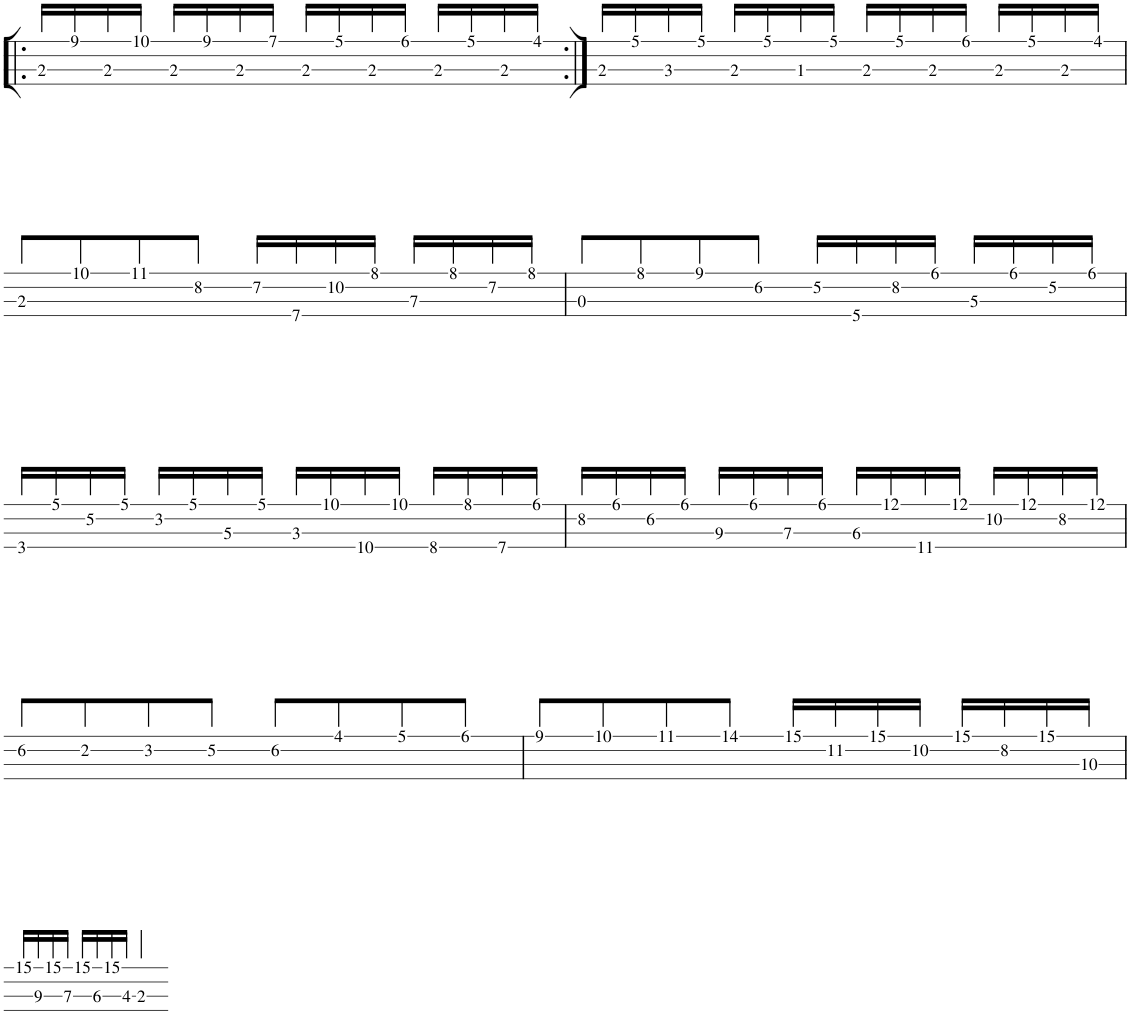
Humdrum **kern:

**kern
*part1
*staff1
*I"Ukulélé [Tablature]
!!LO:PB:g=z
*
*k[b-e-]
*M4/4
*met(c)
=21!|:
16d/LL
16ff#X/
16d/
16gg/JJ
16d/LL
16ff#/
16d/
16een/JJ
16d/LL
16dd/
16d/
16ee-X/JJ
16d/LL
16dd/
16d/
16cc#X/JJ
=22:|!
16d/LL
16dd/
16e-/
16dd/JJ
16d/LL
16dd/
16c#X/
16dd/JJ
16d/LL
16dd/
16d/
16ee-/JJ
16d/LL
16dd/
16d/
16cc#X/JJ
!!LO:LB:g=z
=23
8d/L
8gg/
8aa-X/
8cc/J
16bn/LL
16dd/
16dd/
16ff/JJ
16g/LL
16ff/
16b/
16ff/JJ
=24
8c/L
8ff/
8gg-X/
8b-/J
16a/LL
16cc/
16cc/
16ee-/JJ
16f/LL
16ee-/
16a/
16ee-/JJ
!!LO:LB:g=z
=25
16b-/LL
16dd/
16a/
16dd/JJ
16g/LL
16dd/
16f/
16dd/JJ
16e-/LL
16gg/
16ff/
16gg/JJ
16ee-/LL
16ff/
16dd/
16ee-/JJ
=26
16cc/LL
16ee-/
16b-/
16ee-/JJ
16a/LL
16ee-/
16g/
16ee-/JJ
16f#X/LL
16aa/
16ff#/
16aa/JJ
16dd/LL
16aa/
16cc/
16aa/JJ
!!LO:LB:g=z
=27
8b-/L
8f#X/
8g/
8a/J
8b-/L
8cc#X/
8dd/
8ee-/J
=28
8ff#X/L
8gg/
8aa-X/
8bbn/J
16ccc/LL
16ee-/
16ccc/
16dd/JJ
16ccc/LL
16cc/
16ccc/
16b-/JJ
!!LO:LB:g=z
=29
16ccc/LL
16a/
16ccc/
16g/JJ
16ccc/LL
16f#X/
16ccc/
16en/JJ
4d/
==
*-
